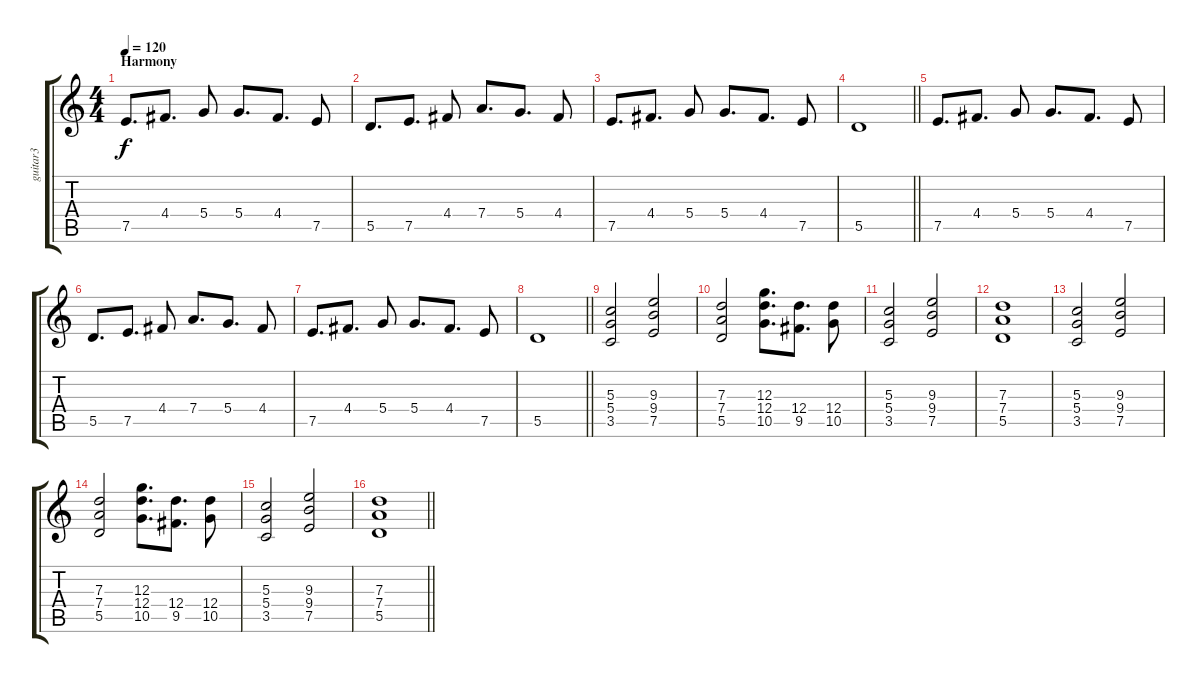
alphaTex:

\track ("guitar3" "guitar3") {instrument distortionguitar}
\staff {score tabs}
\tuning (E4 B3 G3 D3 A2 E2) {hide}
\ts (4 4)
\section ("" "Harmony")
\tempo 120
\clef g2
\ks c
7.5.8{d dy f} 4.4.8{d} 5.4.8 5.4.8{d} 4.4.8{d} 7.5.8 |
5.5.8{d} 7.5.8{d} 4.4.8 7.4.8{d} 5.4.8{d} 4.4.8 |
7.5.8{d} 4.4.8{d} 5.4.8 5.4.8{d} 4.4.8{d} 7.5.8 |
\barLineRight lightlight
5.5.1 |
7.5.8{d} 4.4.8{d} 5.4.8 5.4.8{d} 4.4.8{d} 7.5.8 |
5.5.8{d} 7.5.8{d} 4.4.8 7.4.8{d} 5.4.8{d} 4.4.8 |
7.5.8{d} 4.4.8{d} 5.4.8 5.4.8{d} 4.4.8{d} 7.5.8 |
\barLineRight lightlight
5.5.1 |
(5.3 5.4 3.5).2 (9.3 9.4 7.5).2 |
(7.3 7.4 5.5).2 (12.3 12.4 10.5).8{d} (12.4 9.5).8{d} (12.4 10.5).8 |
(5.3 5.4 3.5).2 (9.3 9.4 7.5).2 |
(7.3 7.4 5.5).1 |
(5.3 5.4 3.5).2 (9.3 9.4 7.5).2 |
(7.3 7.4 5.5).2 (12.3 12.4 10.5).8{d} (12.4 9.5).8{d} (12.4 10.5).8 |
(5.3 5.4 3.5).2 (9.3 9.4 7.5).2 |
\barLineRight lightlight
(7.3 7.4 5.5).1
